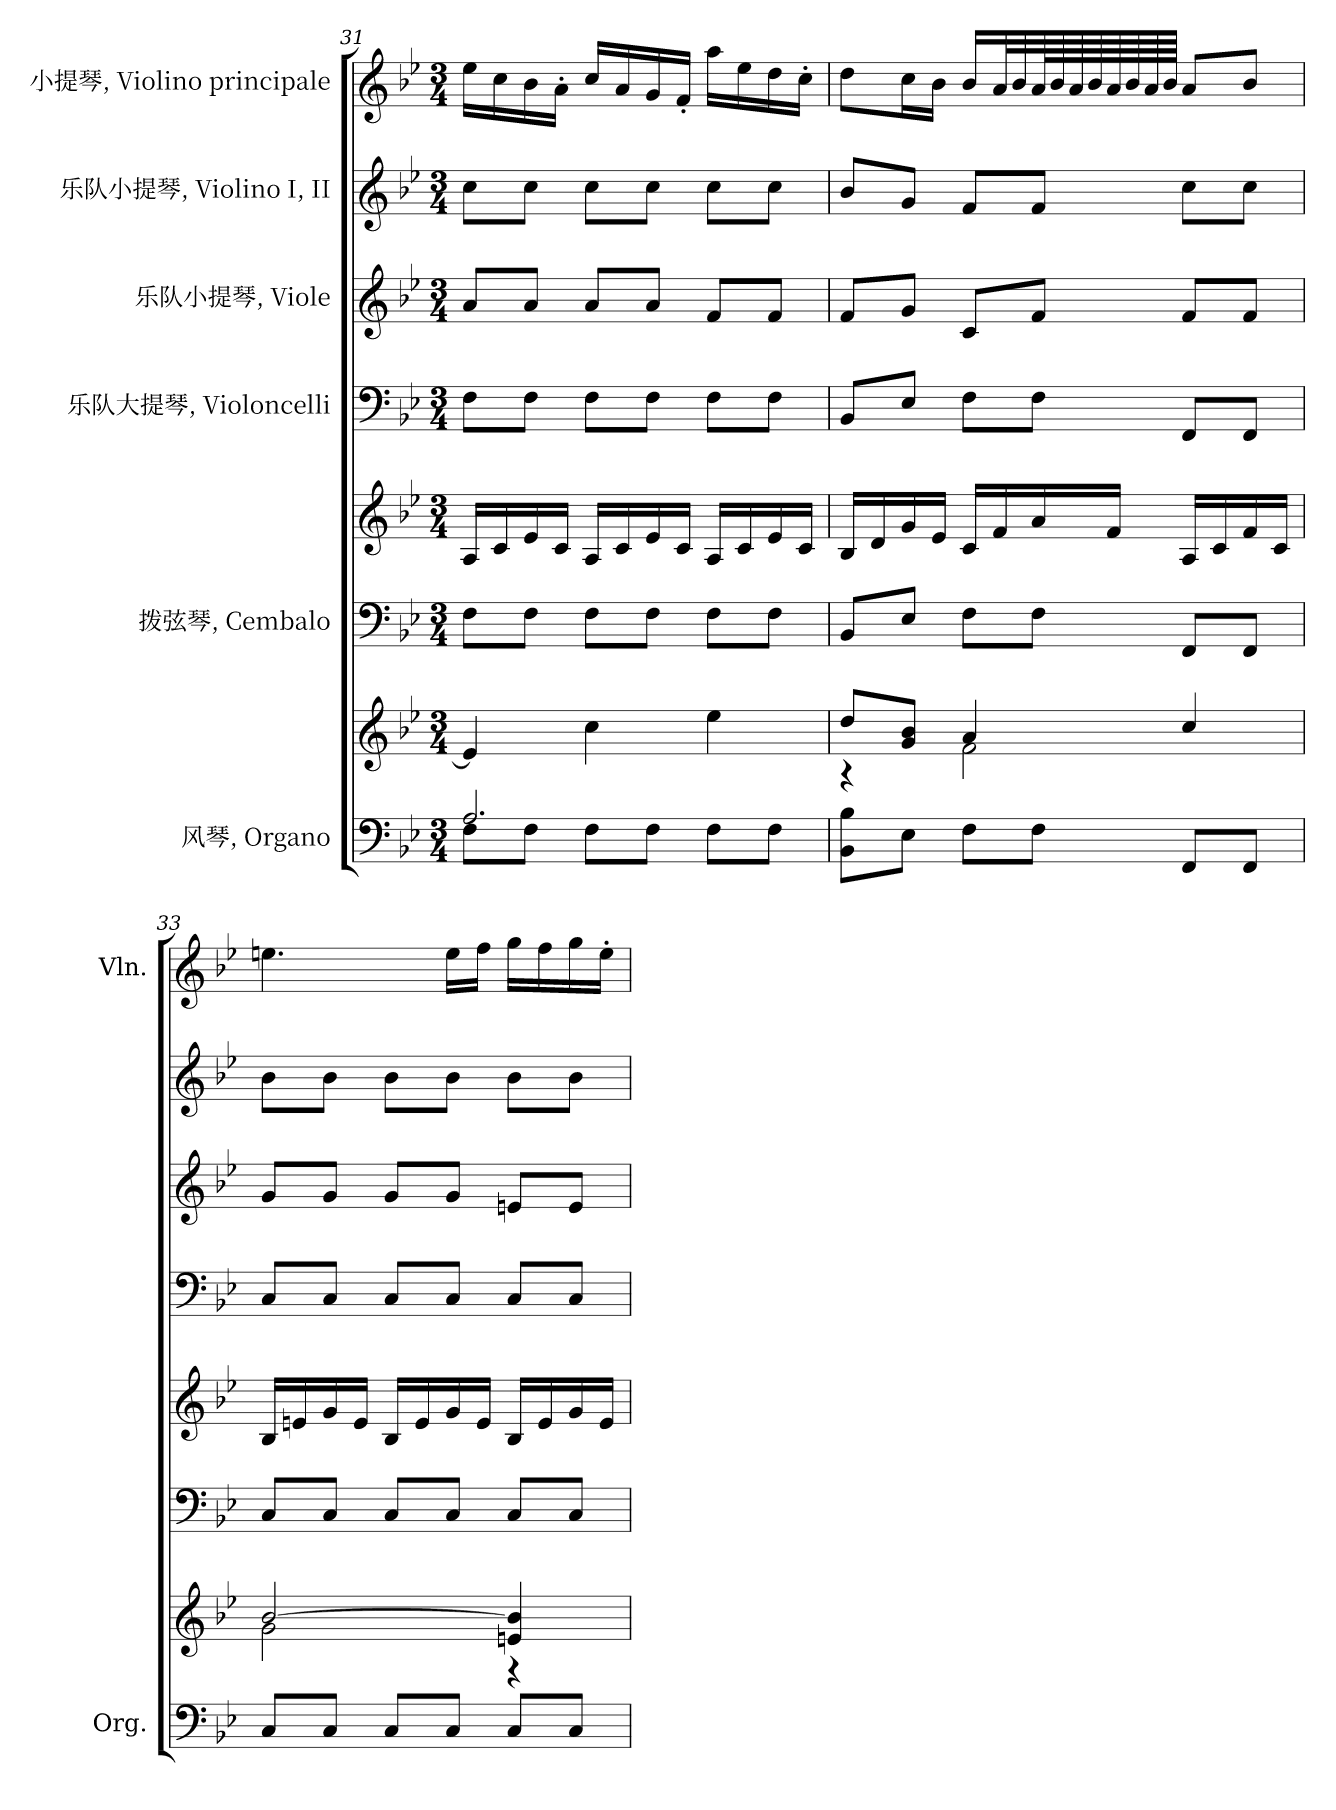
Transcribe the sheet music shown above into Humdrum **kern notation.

**kern	**kern	**kern	**kern	**kern	**kern	**kern	**kern
*part6	*part6	*part5	*part5	*part4	*part3	*part2	*part1
*staff8	*staff7	*staff6	*staff5	*staff4	*staff3	*staff2	*staff1
*I"风琴, Organo	*	*I"拨弦琴, Cembalo	*	*I"乐队大提琴, Violoncelli	*I"乐队小提琴, Viole	*I"乐队小提琴, Violino I, II	*I"小提琴, Violino principale
*I'Org.	*	*	*	*	*	*	*I'Vln.
*clefF4	*clefG2	*clefF4	*clefG2	*clefF4	*clefG2	*clefG2	*clefG2
*k[b-e-]	*k[b-e-]	*k[b-e-]	*k[b-e-]	*k[b-e-]	*k[b-e-]	*k[b-e-]	*k[b-e-]
*M3/4	*M3/4	*M3/4	*M3/4	*M3/4	*M3/4	*M3/4	*M3/4
=31	=31	=31	=31	=31	=31	=31	=31
*^	*	*	*	*	*	*	*
2.A/	8F\L	4e-/]	8F\L	16A/LL	8F\L	8a/L	8cc\L	16ee-\LL
.	.	.	.	16c/	.	.	.	16cc\
.	8F\J	.	8F\J	16e-/	8F\J	8a/J	8cc\J	16b-\
.	.	.	.	16c/JJ	.	.	.	16a'\JJ
.	8F\L	4cc\	8F\L	16A/LL	8F\L	8a/L	8cc\L	16cc/LL
.	.	.	.	16c/	.	.	.	16a/
.	8F\J	.	8F\J	16e-/	8F\J	8a/J	8cc\J	16g/
.	.	.	.	16c/JJ	.	.	.	16f'/JJ
.	8F\L	4ee-\	8F\L	16A/LL	8F\L	8f/L	8cc\L	16aa\LL
.	.	.	.	16c/	.	.	.	16ee-\
.	8F\J	.	8F\J	16e-/	8F\J	8f/J	8cc\J	16dd\
.	.	.	.	16c/JJ	.	.	.	16cc'\JJ
*v	*v	*	*	*	*	*	*	*
!!LO:PB:g=z
=32	=32	=32	=32	=32	=32	=32	=32
*	*^	*	*	*	*	*	*
8BB-\ 8B-\L	8dd/L	4r	8BB-/L	16B-/LL	8BB-/L	8f/L	8b-/L	8dd\L
.	.	.	.	16d/	.	.	.	.
8E-\J	8g/ 8b-/J	.	8E-/J	16g/	8E-/J	8g/J	8g/J	16cc\L
.	.	.	.	16e-/JJ	.	.	.	16b-\JJ
8F\L	4a/	2f\	8F\L	16c/LL	8F\L	8c/L	8f/L	16b-/LL
.	.	.	.	16f/	.	.	.	32a/L
.	.	.	.	.	.	.	.	32b-/
8F\J	.	.	8F\J	16a/	8F\J	8f/J	8f/J	64a/L
.	.	.	.	.	.	.	.	64b-/
.	.	.	.	.	.	.	.	64a/
.	.	.	.	.	.	.	.	64b-/
.	.	.	.	16f/JJ	.	.	.	64a/
.	.	.	.	.	.	.	.	64b-/
.	.	.	.	.	.	.	.	64a/
.	.	.	.	.	.	.	.	64b-/JJJJ
8FF/L	4cc/	.	8FF/L	16A/LL	8FF/L	8f/L	8cc\L	8a/L
.	.	.	.	16c/	.	.	.	.
8FF/J	.	.	8FF/J	16f/	8FF/J	8f/J	8cc\J	8b-/J
.	.	.	.	16c/JJ	.	.	.	.
=33	=33	=33	=33	=33	=33	=33	=33	=33
8C/L	[2b-/	2g\	8C/L	16B-/LL	8C/L	8g/L	8b-\L	4.een\
.	.	.	.	16en/	.	.	.	.
8C/J	.	.	8C/J	16g/	8C/J	8g/J	8b-\J	.
.	.	.	.	16e/JJ	.	.	.	.
8C/L	.	.	8C/L	16B-/LL	8C/L	8g/L	8b-\L	.
.	.	.	.	16e/	.	.	.	.
8C/J	.	.	8C/J	16g/	8C/J	8g/J	8b-\J	16ee\LL
.	.	.	.	16e/JJ	.	.	.	16ff\JJ
8C/L	4en/ 4b-/]	4r	8C/L	16B-/LL	8C/L	8en/L	8b-\L	16gg\LL
.	.	.	.	16e/	.	.	.	16ff\
8C/J	.	.	8C/J	16g/	8C/J	8e/J	8b-\J	16gg\
.	.	.	.	16e/JJ	.	.	.	16ee'\JJ
*	*v	*v	*	*	*	*	*	*
=	=	=	=	=	=	=	=
*-	*-	*-	*-	*-	*-	*-	*-
